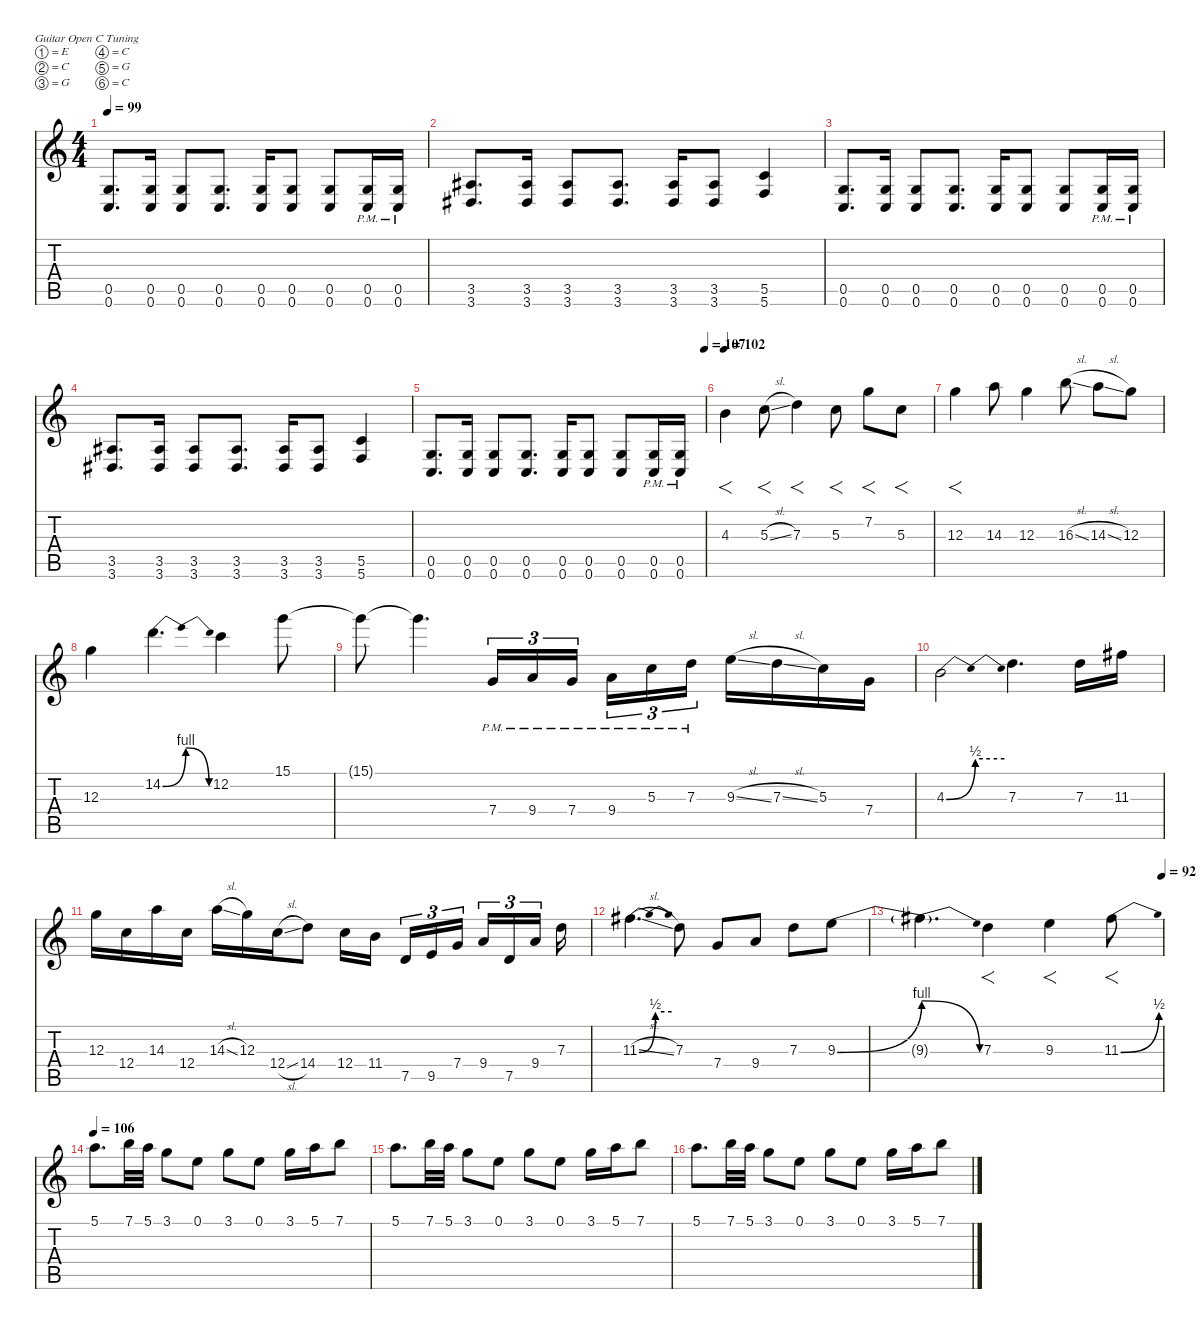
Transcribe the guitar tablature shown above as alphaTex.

\defaultSystemsLayout 4
\hideDynamics
\bracketExtendMode nobrackets
\singleTrackTrackNamePolicy hidden
\multiTrackTrackNamePolicy hidden
\firstSystemTrackNameMode fullname
\firstSystemTrackNameOrientation horizontal
\otherSystemsTrackNameOrientation horizontal
\track ("Guitar 1" "dist.guit.") {instrument distortionguitar}
\staff {score tabs}
\tuning (E4 C4 G3 C3 G2 C2)
\ts (4 4)
\tempo 99
\clef g2
\ks c
(0.5 0.6).8{d dy f beam Up} (0.5 0.6).16{beam Up} (0.5 0.6).8{beam Up} (0.5 0.6).8{d beam Up} (0.5 0.6).16{beam Up} (0.5 0.6).8{beam Up} (0.5 0.6).8{beam Up} (0.5{pm} 0.6{pm}).16{beam Up} (0.5{pm} 0.6{pm}).16{beam Up} |
(3.5{acc #} 3.6{acc #}).8{d beam Up} (3.5{acc #} 3.6{acc #}).16{beam Up} (3.5{acc #} 3.6{acc #}).8{beam Up} (3.5{acc #} 3.6{acc #}).8{d beam Up} (3.5{acc #} 3.6{acc #}).16{beam Up} (3.5{acc #} 3.6{acc #}).8{beam Up} (5.5 5.6).4{beam Up} |
(0.5 0.6).8{d beam Up} (0.5 0.6).16{beam Up} (0.5 0.6).8{beam Up} (0.5 0.6).8{d beam Up} (0.5 0.6).16{beam Up} (0.5 0.6).8{beam Up} (0.5 0.6).8{beam Up} (0.5{pm} 0.6{pm}).16{beam Up} (0.5{pm} 0.6{pm}).16{beam Up} |
(3.5{acc #} 3.6{acc #}).8{d beam Up} (3.5{acc #} 3.6{acc #}).16{beam Up} (3.5{acc #} 3.6{acc #}).8{beam Up} (3.5{acc #} 3.6{acc #}).8{d beam Up} (3.5{acc #} 3.6{acc #}).16{beam Up} (3.5{acc #} 3.6{acc #}).8{beam Up} (5.5 5.6).4{beam Up} |
\tempo (107 1)
(0.5 0.6).8{d beam Up} (0.5 0.6).16{beam Up} (0.5 0.6).8{beam Up} (0.5 0.6).8{d beam Up} (0.5 0.6).16{beam Up} (0.5 0.6).8{beam Up} (0.5 0.6).8{beam Up} (0.5{pm} 0.6{pm}).16{beam Up} (0.5{pm} 0.6{pm}).16{beam Up} |
\tempo 102
4.3.4{f beam Down} 5.3{sl}.8{f beam Down} 7.3.4{f beam Down} 5.3.8{f beam Down} 7.2.8{f beam Down} 5.3.8{f beam Down} |
12.3.4{f beam Down} 14.3.8{beam Down} 12.3.4{beam Down} 16.3{sl}.8{beam Down} 14.3{sl}.8{beam Down} 12.3.8{beam Down} |
12.3.4{beam Down} 14.2{be (bendrelease 0 0 15 4 30 4 60 0)}.4{d beam Down} 12.2.4{beam Down} 15.1.8{beam Down} |
15.1{t}.8{beam Down} 15.1{t}.4{d beam Down} 7.4{pm}.16{tu (3 2) beam Up} 9.4{pm}.16{tu (3 2) beam Up} 7.4{pm}.16{tu (3 2) beam Up} 9.4{pm}.16{tu (3 2) beam Down} 5.3{pm}.16{tu (3 2) beam Down} 7.3{pm}.16{tu (3 2) beam Down} 9.3{sl}.16{beam Down} 7.3{sl}.16{beam Down} 5.3.16{beam Down} 7.4.16{beam Down} |
4.3{be (bendrelease 0 0 15 2 45.999998399999996 2 30 0)}.2{beam Down} 7.3.4{d beam Down} 7.3.16{beam Down} 11.3{acc #}.16{beam Down} |
12.3.16{beam Down} 12.4.16{beam Down} 14.3.16{beam Down} 12.4.16{beam Down} 14.3{sl}.16{beam Down} 12.3.16{beam Down} 12.4{sl}.16{beam Down} 14.4.8{beam Down} 12.4.16{beam Down} 11.4.16{beam Down} 7.5.16{tu (3 2) beam Up} 9.5.16{tu (3 2) beam Up} 7.4.16{tu (3 2) beam Up} 9.4.16{tu (3 2) beam Up} 7.5.16{tu (3 2) beam Up} 9.4.16{tu (3 2) beam Up} 7.3.16{beam Down} |
11.3{be (bendrelease 0 0 15 2 45 2 30 0) sl acc #}.4{d beam Down} 7.3.8{beam Down} 7.4.8{beam Up} 9.4.8{beam Up} 7.3.8{beam Down} 9.3{be (bend 0 0 60 4)}.8{beam Down} |
\tempo (92 1)
9.3{be (release 0 4 60 0) t}.4{d beam Down} 7.3.4{f beam Down} 9.3.4{f beam Down} 11.3{be (bend 0 0 15 2) acc #}.8{f beam Down} |
\tempo 106
5.1.8{d beam Down} 7.1.32{beam Down} 5.1.32{beam Down} 3.1.8{beam Down} 0.1.8{beam Down} 3.1.8{beam Down} 0.1.8{beam Down} 3.1.16{beam Down} 5.1.16{beam Down} 7.1.8{beam Down} |
5.1.8{d beam Down} 7.1.32{beam Down} 5.1.32{beam Down} 3.1.8{beam Down} 0.1.8{beam Down} 3.1.8{beam Down} 0.1.8{beam Down} 3.1.16{beam Down} 5.1.16{beam Down} 7.1.8{beam Down} |
5.1.8{d beam Down} 7.1.32{beam Down} 5.1.32{beam Down} 3.1.8{beam Down} 0.1.8{beam Down} 3.1.8{beam Down} 0.1.8{beam Down} 3.1.16{beam Down} 5.1.16{beam Down} 7.1.8{beam Down}
